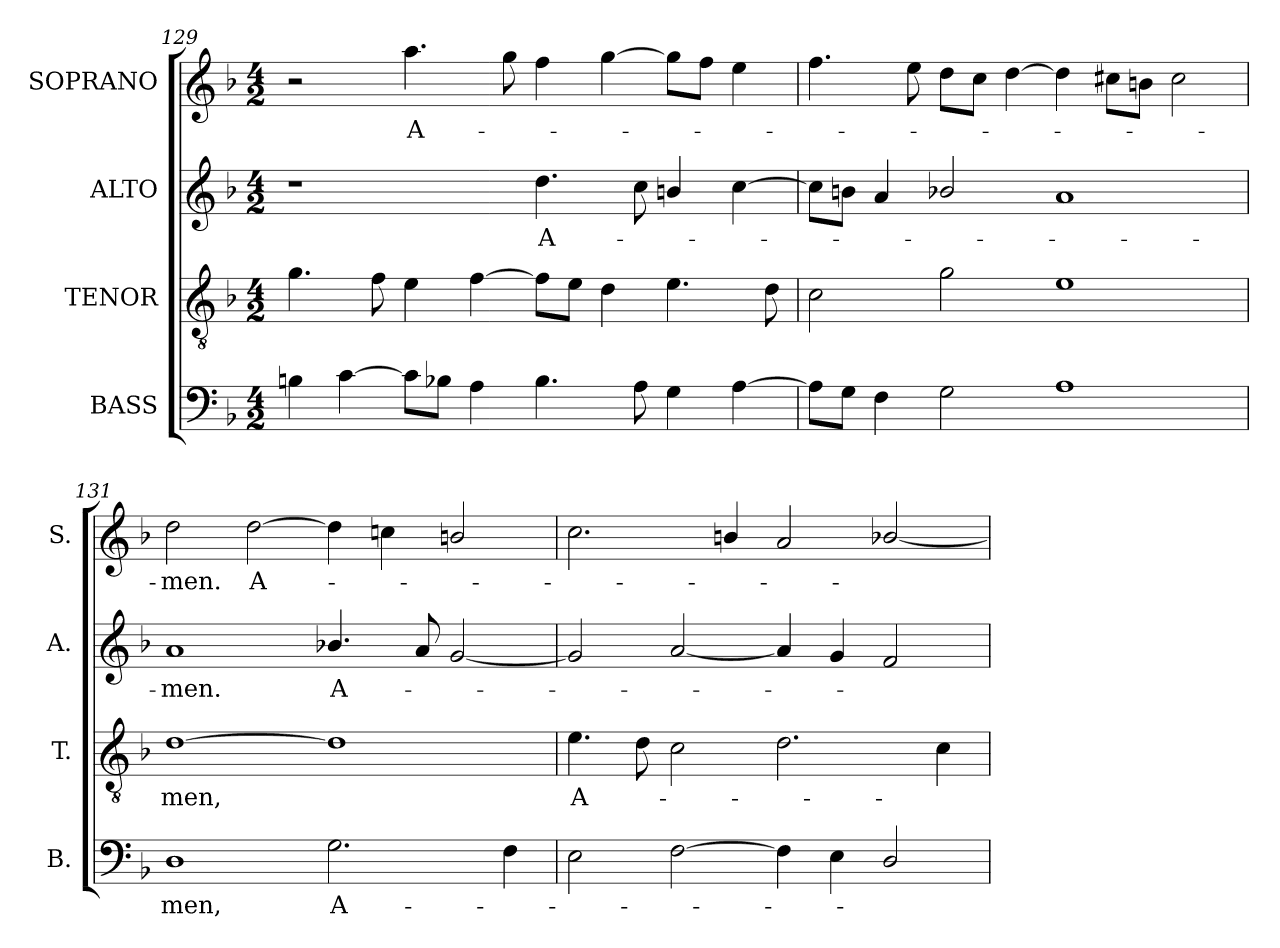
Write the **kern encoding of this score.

**kern	**text	**kern	**text	**kern	**text	**kern	**text
*part4	*part4	*part3	*part3	*part2	*part2	*part1	*part1
*staff4	*staff4	*staff3	*staff3	*staff2	*staff2	*staff1	*staff1
*I"BASS	*	*I"TENOR	*	*I"ALTO	*	*I"SOPRANO	*
*I'B.	*	*I'T.	*	*I'A.	*	*I'S.	*
*clefF4	*	*clefGv2	*	*clefG2	*	*clefG2	*
*	*	*ITrd7c12	*	*	*	*	*
*k[b-]	*	*k[b-]	*	*k[b-]	*	*k[b-]	*
*F:	*	*F:	*	*F:	*	*F:	*
*M4/2	*	*M4/2	*	*M4/2	*	*M4/2	*
=129	=129	=129	=129	=129	=129	=129	=129
4Bni\	.	4.Gi\	.	1r	.	2r	.
[4ci\	.	.	.	.	.	.	.
.	.	8Fi\	.	.	.	.	.
!	!	!	!	!	!	!	!LO:LY:b:color=#000000
8ci\L]	.	4Ei\	.	.	.	4.aai\	A-
8B-Xi\J	.	.	.	.	.	.	.
4Ai\	.	[4Fi\	.	.	.	.	.
.	.	.	.	.	.	8ggi\	.
!	!	!	!	!	!LO:LY:b:color=#000000	!	!
4.B-i\	.	8Fi\L]	.	4.ddi\	A-	4ffi\	.
.	.	8Ei\J	.	.	.	.	.
.	.	4Di\	.	.	.	[4ggi\	.
8Ai\	.	.	.	8cci\	.	.	.
4Gi\	.	4.Ei\	.	4bni/	.	8ggi\L]	.
.	.	.	.	.	.	8ffi\J	.
[4Ai\	.	.	.	[4cci\	.	4eei\	.
.	.	8Di\	.	.	.	.	.
=130	=130	=130	=130	=130	=130	=130	=130
8Ai\L]	.	2Ci\	.	8cci\L]	.	4.ffi\	.
8Gi\J	.	.	.	8bni\J	.	.	.
4Fi\	.	.	.	4ai/	.	.	.
.	.	.	.	.	.	8eei\	.
2Gi\	.	2Gi\	.	2b-Xi/	.	8ddi\L	.
.	.	.	.	.	.	8cci\J	.
.	.	.	.	.	.	[4ddi\	.
1Ai	.	1Ei	.	1ai	.	4ddi\]	.
.	.	.	.	.	.	8cc#Xi\L	.
.	.	.	.	.	.	8bni\J	.
.	.	.	.	.	.	2cc#i\	.
!!LO:LB:g=z
=131	=131	=131	=131	=131	=131	=131	=131
!	!LO:LY:b:color=#000000	!	!	!	!	!	!
!	!	!	!LO:LY:b:color=#000000	!	!	!	!
!	!	!	!	!	!LO:LY:b:color=#000000	!	!
!	!	!	!	!	!	!	!LO:LY:b:color=#000000
1Di	-men,	[1Di	-men,	1ai	-men.	2ddi\	-men.
!	!	!	!	!	!	!	!LO:LY:b:color=#000000
.	.	.	.	.	.	[2ddi\	A-
!	!LO:LY:b:color=#000000	!	!	!	!	!	!
!	!	!	!	!	!LO:LY:b:color=#000000	!	!
2.Gi\	A-	1Di]	.	4.b-Xi/	A-	4ddi\]	.
.	.	.	.	.	.	4ccni\	.
.	.	.	.	8ai/	.	.	.
.	.	.	.	[2gi/	.	2bni/	.
4Fi\	.	.	.	.	.	.	.
=132	=132	=132	=132	=132	=132	=132	=132
!	!	!	!LO:LY:b:color=#000000	!	!	!	!
2Ei\	.	4.Ei\	A-	2gi/]	.	2.cci\	.
.	.	8Di\	.	.	.	.	.
[2Fi\	.	2Ci\	.	[2ai/	.	.	.
.	.	.	.	.	.	4bni/	.
4Fi\]	.	2.Di\	.	4ai/]	.	2ai/	.
4Ei\	.	.	.	4gi/	.	.	.
2Di/	.	.	.	2fi/	.	[2b-Xi/	.
.	.	4Ci\	.	.	.	.	.
=	=	=	=	=	=	=	=
*-	*-	*-	*-	*-	*-	*-	*-
